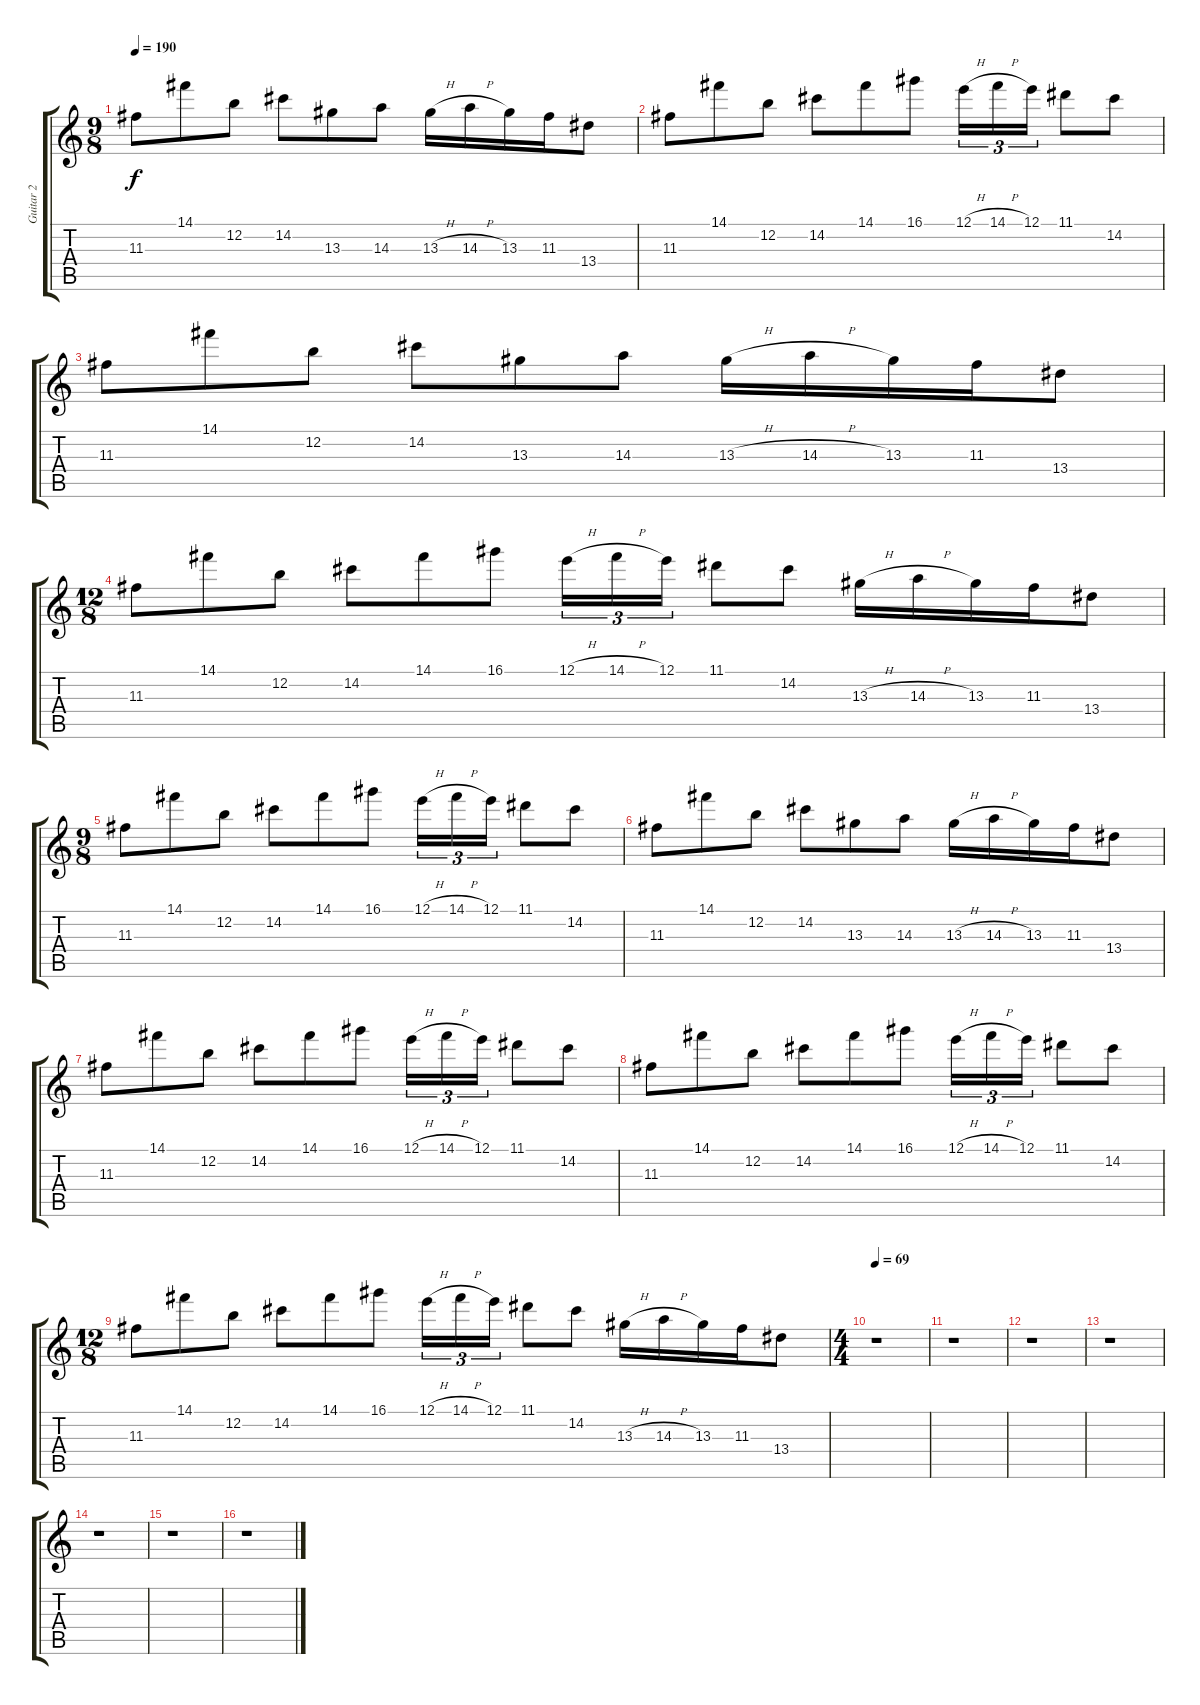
\track ("Guitar 2" "Guitar 2") {instrument distortionguitar}
\staff {score tabs}
\tuning (E4 B3 G3 D3 A2 E2) {hide}
\ts (9 8)
\tempo 190
\clef g2
\ks c
11.3.8{dy f} 14.1.8 12.2.8 14.2.8 13.3.8 14.3.8 13.3{h}.16 14.3{h}.16 13.3.16 11.3.16 13.4.8 |
11.3.8 14.1.8 12.2.8 14.2.8 14.1.8 16.1.8 12.1{h}.16{tu (3 2)} 14.1{h}.16{tu (3 2)} 12.1.16{tu (3 2)} 11.1.8 14.2.8 |
11.3.8 14.1.8 12.2.8 14.2.8 13.3.8 14.3.8 13.3{h}.16 14.3{h}.16 13.3.16 11.3.16 13.4.8 |
\ts (12 8)
11.3.8 14.1.8 12.2.8 14.2.8 14.1.8 16.1.8 12.1{h}.16{tu (3 2)} 14.1{h}.16{tu (3 2)} 12.1.16{tu (3 2)} 11.1.8 14.2.8 13.3{h}.16 14.3{h}.16 13.3.16 11.3.16 13.4.8 |
\ts (9 8)
11.3.8 14.1.8 12.2.8 14.2.8 14.1.8 16.1.8 12.1{h}.16{tu (3 2)} 14.1{h}.16{tu (3 2)} 12.1.16{tu (3 2)} 11.1.8 14.2.8 |
11.3.8 14.1.8 12.2.8 14.2.8 13.3.8 14.3.8 13.3{h}.16 14.3{h}.16 13.3.16 11.3.16 13.4.8 |
11.3.8 14.1.8 12.2.8 14.2.8 14.1.8 16.1.8 12.1{h}.16{tu (3 2)} 14.1{h}.16{tu (3 2)} 12.1.16{tu (3 2)} 11.1.8 14.2.8 |
11.3.8 14.1.8 12.2.8 14.2.8 14.1.8 16.1.8 12.1{h}.16{tu (3 2)} 14.1{h}.16{tu (3 2)} 12.1.16{tu (3 2)} 11.1.8 14.2.8 |
\ts (12 8)
11.3.8 14.1.8 12.2.8 14.2.8 14.1.8 16.1.8 12.1{h}.16{tu (3 2)} 14.1{h}.16{tu (3 2)} 12.1.16{tu (3 2)} 11.1.8 14.2.8 13.3{h}.16 14.3{h}.16 13.3.16 11.3.16 13.4.8 |
\ts (4 4)
\tempo 69
r.1 |
r.1 |
r.1 |
r.1 |
r.1 |
r.1 |
r.1
